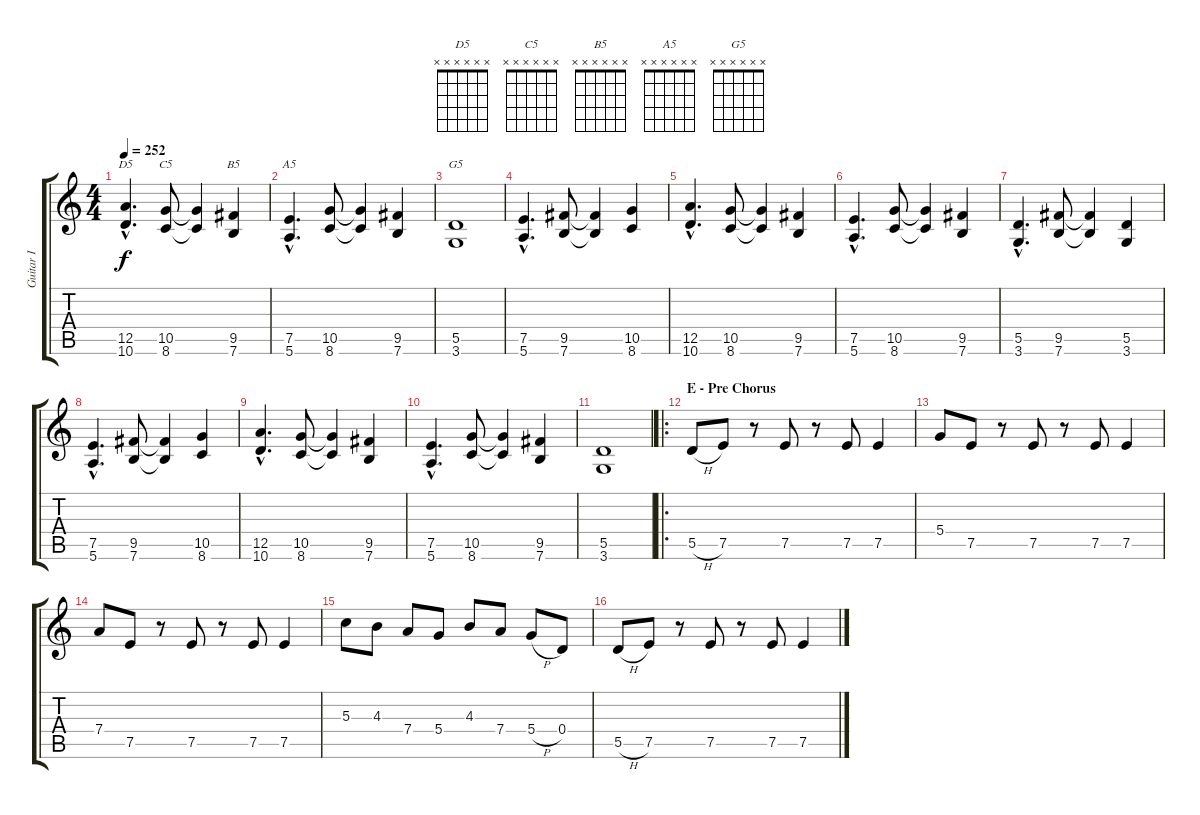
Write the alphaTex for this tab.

\track ("Guitar I" "Guitar I") {instrument distortionguitar}
\staff {score tabs}
\tuning (E4 B3 G3 D3 A2 E2) {hide}
\chord ("D5" x x x x x x) {firstfret 0}
\chord ("C5" x x x x x x) {firstfret 0}
\chord ("B5" x x x x x x) {firstfret 0}
\chord ("A5" x x x x x x) {firstfret 0}
\chord ("G5" x x x x x x) {firstfret 0}
\ts (4 4)
\tempo 252
\clef g2
\ks c
(12.5{hac} 10.6{hac}).4{d ch "D5" dy f} (10.5 8.6).8{ch "C5"} (10.5{t} 8.6{t}).4 (9.5 7.6).4{ch "B5"} |
(7.5{hac} 5.6{hac}).4{d ch "A5"} (10.5 8.6).8 (10.5{t} 8.6{t}).4 (9.5 7.6).4 |
(5.5 3.6).1{ch "G5"} |
(7.5{hac} 5.6{hac}).4{d} (9.5 7.6).8 (9.5{t} 7.6{t}).4 (10.5 8.6).4 |
(12.5{hac} 10.6{hac}).4{d} (10.5 8.6).8 (10.5{t} 8.6{t}).4 (9.5 7.6).4 |
(7.5{hac} 5.6{hac}).4{d} (10.5 8.6).8 (10.5{t} 8.6{t}).4 (9.5 7.6).4 |
(5.5{hac} 3.6{hac}).4{d} (9.5 7.6).8 (9.5{t} 7.6{t}).4 (5.5 3.6).4 |
(7.5{hac} 5.6{hac}).4{d} (9.5 7.6).8 (9.5{t} 7.6{t}).4 (10.5 8.6).4 |
(12.5{hac} 10.6{hac}).4{d} (10.5 8.6).8 (10.5{t} 8.6{t}).4 (9.5 7.6).4 |
(7.5{hac} 5.6{hac}).4{d} (10.5 8.6).8 (10.5{t} 8.6{t}).4 (9.5 7.6).4 |
(5.5 3.6).1 |
\ro
\section ("" "E - Pre Chorus")
5.5{h}.8 7.5.8 r.8 7.5.8 r.8 7.5.8 7.5.4 |
5.4.8 7.5.8 r.8 7.5.8 r.8 7.5.8 7.5.4 |
7.4.8 7.5.8 r.8 7.5.8 r.8 7.5.8 7.5.4 |
5.3.8 4.3.8 7.4.8 5.4.8 4.3.8 7.4.8 5.4{h}.8 0.4.8 |
5.5{h}.8 7.5.8 r.8 7.5.8 r.8 7.5.8 7.5.4
